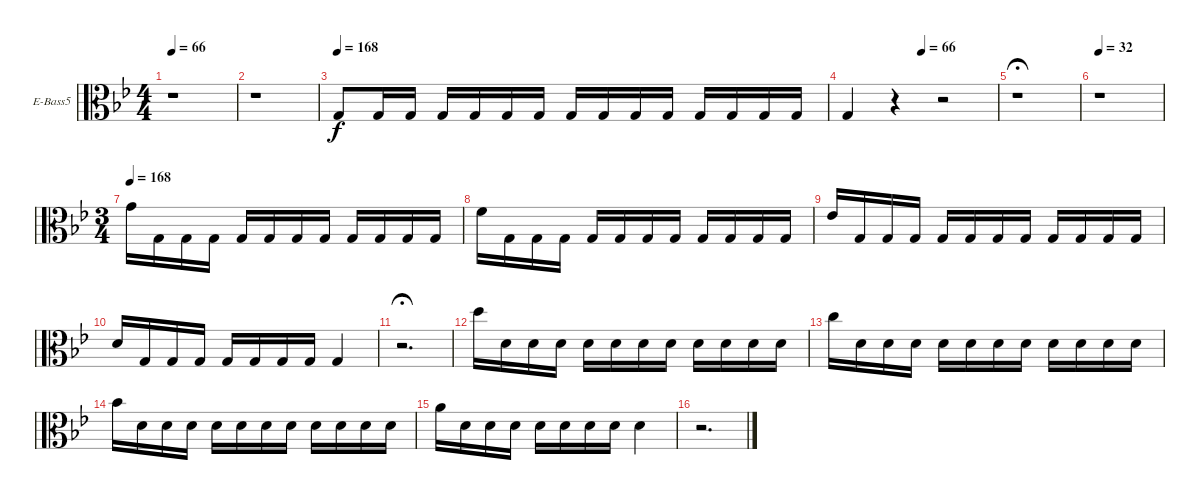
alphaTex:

\defaultSystemsLayout 4
\bracketExtendMode groupsimilarinstruments
\firstSystemTrackNameOrientation horizontal
\otherSystemsTrackNameOrientation horizontal
\track ("Viola" "E-Bass5") {instrument electricbassfinger}
\staff {score}
\tuning (G2 D2 A1 E1 B0)
\ts (4 4)
\tempo 66
\clef c3
\ks gminor
r.1{dy f} |
r.1 |
\tempo 168
0.1.8 0.1.16 0.1.16 0.1.16 0.1.16 0.1.16 0.1.16 0.1.16 0.1.16 0.1.16 0.1.16 0.1.16 0.1.16 0.1.16 0.1.16 |
\tempo (66 0.5)
0.1.4 r.4 r.2 |
r.1{fermata (medium 0.5)} |
\tempo 32
r.1 |
\ts (3 4)
\tempo 168
\scale
0.384402 12.1.16 0.1.16 0.1.16 0.1.16 0.1.16 0.1.16 0.1.16 0.1.16 0.1.16 0.1.16 0.1.16 0.1.16 |
\scale
0.321905 10.1.16 0.1.16 0.1.16 0.1.16 0.1.16 0.1.16 0.1.16 0.1.16 0.1.16 0.1.16 0.1.16 0.1.16 |
\scale
0.295429 8.1.16 0.1.16 0.1.16 0.1.16 0.1.16 0.1.16 0.1.16 0.1.16 0.1.16 0.1.16 0.1.16 0.1.16 |
7.1.16 0.1.16 0.1.16 0.1.16 0.1.16 0.1.16 0.1.16 0.1.16 0.1.4 |
r.2{d fermata (medium 0.5)} |
19.1.16 12.2.16 12.2.16 12.2.16 12.2.16 12.2.16 12.2.16 12.2.16 12.2.16 12.2.16 12.2.16 12.2.16 |
17.1.16 12.2.16 12.2.16 12.2.16 12.2.16 12.2.16 12.2.16 12.2.16 12.2.16 12.2.16 12.2.16 12.2.16 |
15.1.16 12.2.16 12.2.16 12.2.16 12.2.16 12.2.16 12.2.16 12.2.16 12.2.16 12.2.16 12.2.16 12.2.16 |
14.1.16 12.2.16 12.2.16 12.2.16 12.2.16 12.2.16 12.2.16 12.2.16 12.2.4 |
r.2{d}
